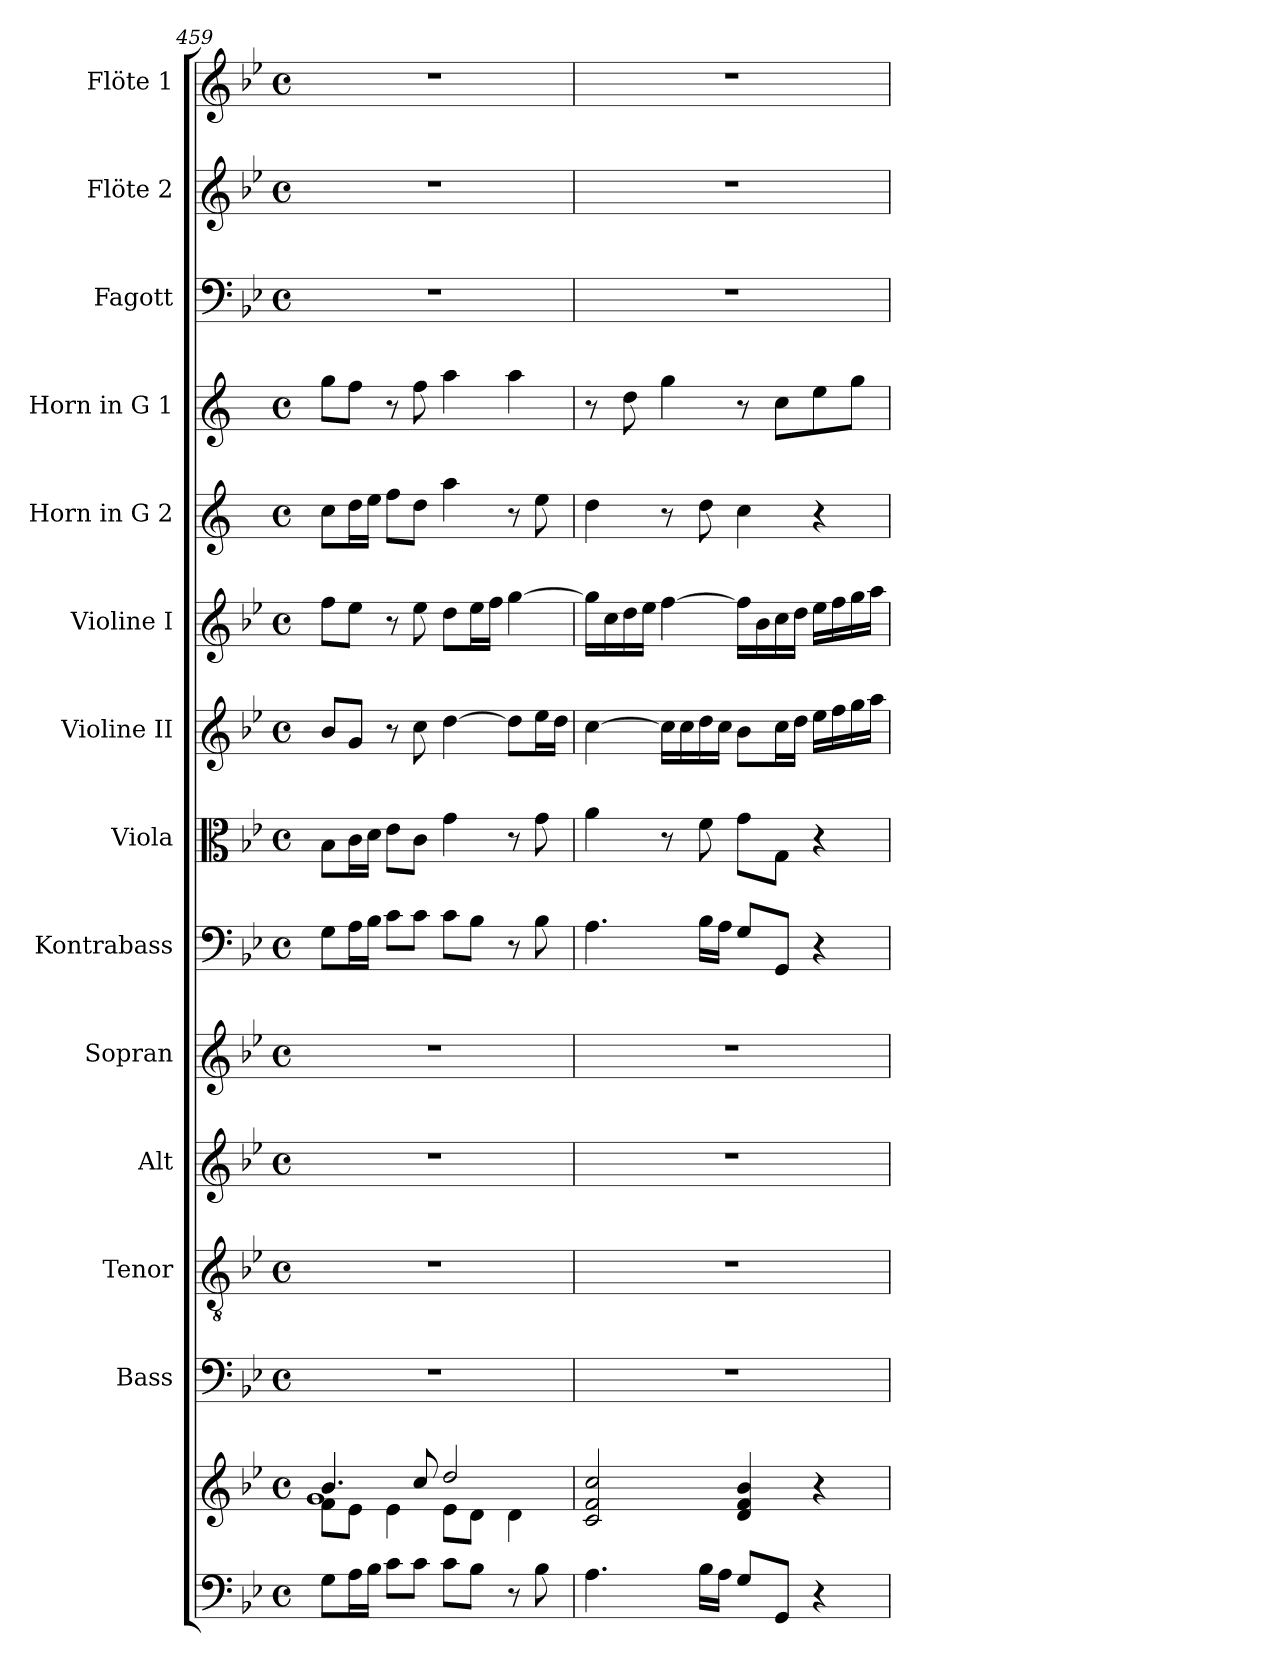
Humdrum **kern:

**kern	**kern	**kern	**kern	**kern	**kern	**kern	**kern	**kern	**kern	**kern	**kern	**kern	**kern	**kern
*part14	*part14	*part13	*part12	*part11	*part10	*part9	*part8	*part7	*part6	*part5	*part4	*part3	*part2	*part1
*staff15	*staff14	*staff13	*staff12	*staff11	*staff10	*staff9	*staff8	*staff7	*staff6	*staff5	*staff4	*staff3	*staff2	*staff1
*	*	*I"Bass	*I"Tenor	*I"Alt	*I"Sopran	*I"Kontrabass	*I"Viola	*I"Violine II	*I"Violine I	*I"Horn in G 2	*I"Horn in G 1	*I"Fagott	*I"Flöte 2	*I"Flöte 1
*	*	*I'B.	*I'T.	*I'A.	*I'S.	*I'Kb.	*I'Vla.	*I'Vl. II	*I'Vl. I	*	*	*I'Fg.	*I'Fl. 2	*I'Fl. 1
!!LO:PB:g=z
*clefF4	*clefG2	*clefF4	*clefGv2	*clefG2	*clefG2	*clefF4	*clefC3	*clefG2	*clefG2	*clefG2	*clefG2	*clefF4	*clefG2	*clefG2
*	*	*	*	*	*	*ITrd7c12	*	*	*	*ITrd1c2	*ITrd1c2	*	*	*
*k[b-e-]	*k[b-e-]	*k[b-e-]	*k[b-e-]	*k[b-e-]	*k[b-e-]	*k[b-e-]	*k[b-e-]	*k[b-e-]	*k[b-e-]	*k[b-e-]	*k[b-e-]	*k[b-e-]	*k[b-e-]	*k[b-e-]
*B-:	*B-:	*B-:	*B-:	*B-:	*B-:	*B-:	*B-:	*B-:	*B-:	*B-:	*B-:	*B-:	*B-:	*B-:
*M4/4	*M4/4	*M4/4	*M4/4	*M4/4	*M4/4	*M4/4	*M4/4	*M4/4	*M4/4	*M4/4	*M4/4	*M4/4	*M4/4	*M4/4
*met(c)	*met(c)	*met(c)	*met(c)	*met(c)	*met(c)	*met(c)	*met(c)	*met(c)	*met(c)	*met(c)	*met(c)	*met(c)	*met(c)	*met(c)
=459	=459	=459	=459	=459	=459	=459	=459	=459	=459	=459	=459	=459	=459	=459
*	*^	*	*	*	*	*	*	*	*	*	*	*	*	*
*	*	*^	*	*	*	*	*	*	*	*	*	*	*	*	*
8G\L	4.b-/	8f\L	1g	1r	1r	1r	1r	8GG\L	8B-\L	8b-/L	8ff\L	8b-\L	8ff\L	1r	1r	1r
16A\L	.	8e-\J	.	.	.	.	.	16AA\L	16c\L	8g/J	8ee-\J	16cc\L	8ee-\J	.	.	.
16B-\JJ	.	.	.	.	.	.	.	16BB-\JJ	16d\JJ	.	.	16dd\JJ	.	.	.	.
8c\L	.	4e-\	.	.	.	.	.	8C\L	8e-\L	8r	8r	8ee-\L	8r	.	.	.
8c\J	8cc/	.	.	.	.	.	.	8C\J	8c\J	8cc\	8ee-\	8cc\J	8ee-\	.	.	.
8c\L	2dd/	8e-\L	.	.	.	.	.	8C\L	4g\	[4dd\	8dd\L	4gg\	4gg\	.	.	.
8B-\J	.	8d\J	.	.	.	.	.	8BB-\J	.	.	16ee-\L	.	.	.	.	.
.	.	.	.	.	.	.	.	.	.	.	16ff\JJ	.	.	.	.	.
8r	.	4d\	.	.	.	.	.	8r	8r	8dd\L]	[4gg\	8r	4gg\	.	.	.
8B-\	.	.	.	.	.	.	.	8BB-\	8g\	16ee-\L	.	8dd\	.	.	.	.
.	.	.	.	.	.	.	.	.	.	16dd\JJ	.	.	.	.	.	.
*	*v	*v	*v	*	*	*	*	*	*	*	*	*	*	*	*	*
=460	=460	=460	=460	=460	=460	=460	=460	=460	=460	=460	=460	=460	=460	=460
4.A\	2c/ 2f/ 2cc/	1r	1r	1r	1r	4.AA\	4a\	[4cc\	16gg\LL]	4cc\	8r	1r	1r	1r
.	.	.	.	.	.	.	.	.	16cc\	.	.	.	.	.
.	.	.	.	.	.	.	.	.	16dd\	.	8cc\	.	.	.
.	.	.	.	.	.	.	.	.	16ee-\JJ	.	.	.	.	.
.	.	.	.	.	.	.	8r	16cc\LL]	[4ff\	8r	4ff\	.	.	.
.	.	.	.	.	.	.	.	16cc\	.	.	.	.	.	.
16B-\LL	.	.	.	.	.	16BB-\LL	8f\	16dd\	.	8cc\	.	.	.	.
16A\JJ	.	.	.	.	.	16AA\JJ	.	16cc\JJ	.	.	.	.	.	.
8G/L	4d/ 4f/ 4b-/	.	.	.	.	8GG/L	8g\L	8b-\L	16ff\LL]	4b-\	8r	.	.	.
.	.	.	.	.	.	.	.	.	16b-\	.	.	.	.	.
8GG/J	.	.	.	.	.	8GGG/J	8G\J	16cc\L	16cc\	.	8b-\L	.	.	.
.	.	.	.	.	.	.	.	16dd\JJ	16dd\JJ	.	.	.	.	.
4r	4r	.	.	.	.	4r	4r	16ee-\LL	16ee-\LL	4r	8dd\	.	.	.
.	.	.	.	.	.	.	.	16ff\	16ff\	.	.	.	.	.
.	.	.	.	.	.	.	.	16gg\	16gg\	.	8ff\J	.	.	.
.	.	.	.	.	.	.	.	16aa\JJ	16aa\JJ	.	.	.	.	.
=	=	=	=	=	=	=	=	=	=	=	=	=	=	=
*-	*-	*-	*-	*-	*-	*-	*-	*-	*-	*-	*-	*-	*-	*-
